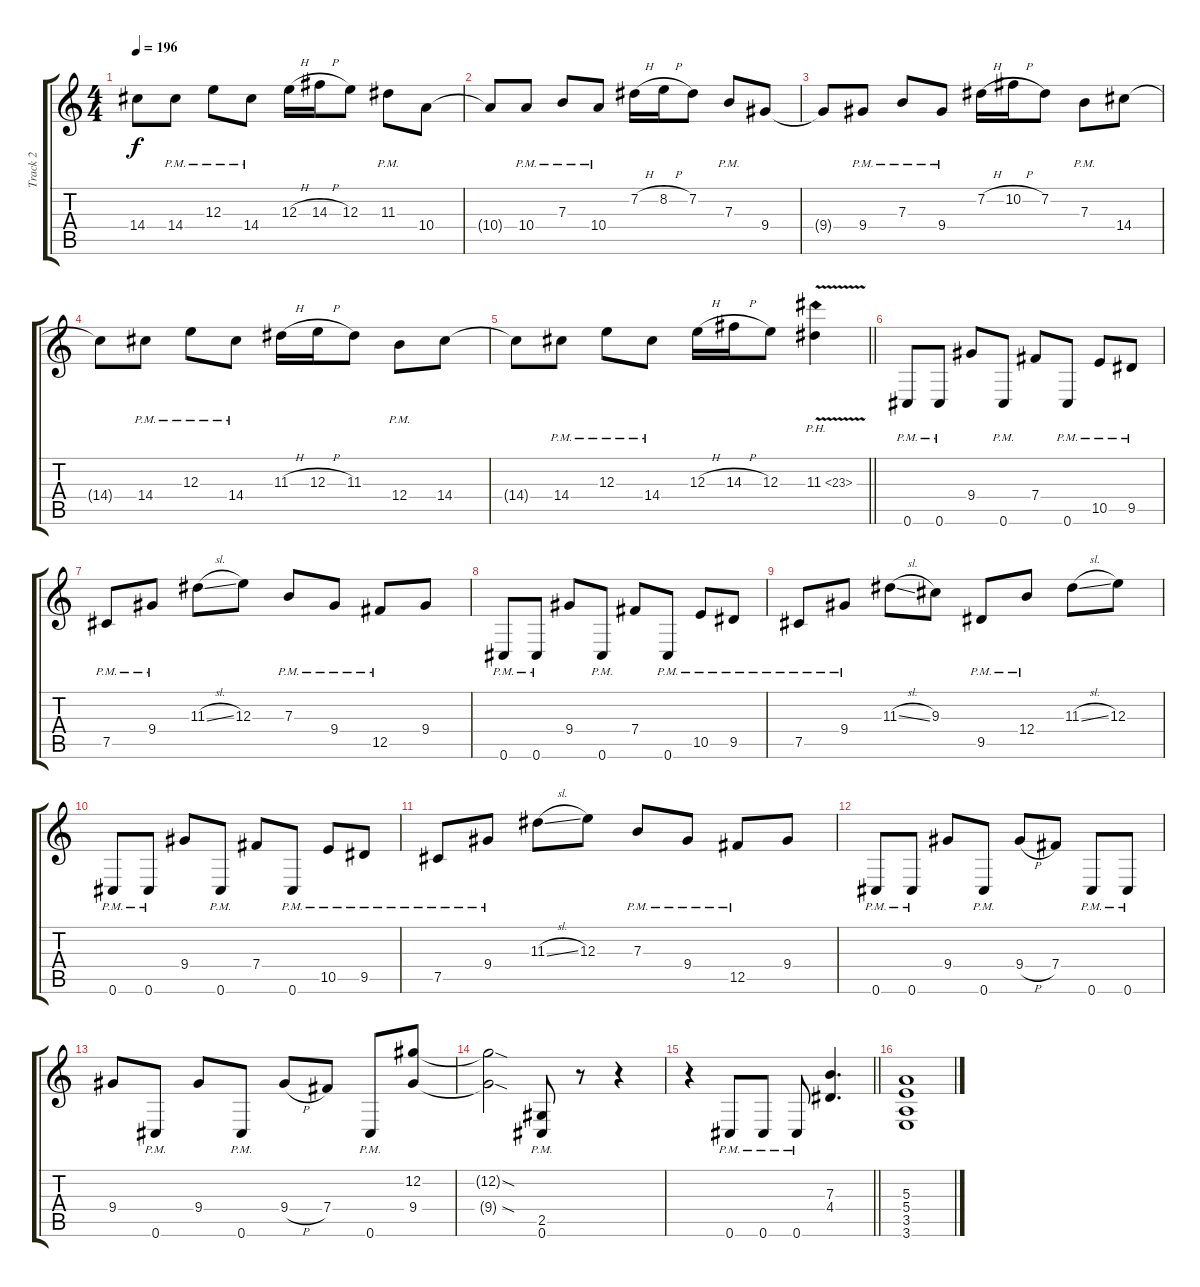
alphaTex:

\track ("Track 2" "Track 2") {instrument distortionguitar}
\staff {score tabs}
\tuning (Db4 Ab3 E3 B2 Gb2 Db2) {hide}
\ts (4 4)
\tempo 196
\clef g2
\ks c
14.4{t}.8{dy f} 14.4{pm}.8 12.3{pm}.8 14.4{pm}.8 12.3{h}.16 14.3{h}.16 12.3.8 11.3{pm}.8 10.4.8 |
10.4{t}.8 10.4{pm}.8 7.3{pm}.8 10.4{pm}.8 7.2{h}.16 8.2{h}.16 7.2.8 7.3{pm}.8 9.4.8 |
9.4{t}.8 9.4{pm}.8 7.3{pm}.8 9.4{pm}.8 7.2{h}.16 10.2{h}.16 7.2.8 7.3{pm}.8 14.4.8 |
14.4{t}.8 14.4{pm}.8 12.3{pm}.8 14.4{pm}.8 11.3{h}.16 12.3{h}.16 11.3.8 12.4{pm}.8 14.4.8 |
\barLineRight lightlight
14.4{t}.8 14.4{pm}.8 12.3{pm}.8 14.4{pm}.8 12.3{h}.16 14.3{h}.16 12.3.8 11.3{ph 12 v}.4 |
0.6{pm}.8 0.6{pm}.8 9.4.8 0.6{pm}.8 7.4.8 0.6{pm}.8 10.5{pm}.8 9.5{pm}.8 |
7.5{pm}.8 9.4{pm}.8 11.3{sl}.8 12.3.8 7.3{pm}.8 9.4{pm}.8 12.5{pm}.8 9.4.8 |
0.6{pm}.8 0.6{pm}.8 9.4.8 0.6{pm}.8 7.4.8 0.6{pm}.8 10.5{pm}.8 9.5{pm}.8 |
7.5{pm}.8 9.4{pm}.8 11.3{sl}.8 9.3.8 9.5{pm}.8 12.4{pm}.8 11.3{sl}.8 12.3.8 |
0.6{pm}.8 0.6{pm}.8 9.4.8 0.6{pm}.8 7.4.8 0.6{pm}.8 10.5{pm}.8 9.5{pm}.8 |
7.5{pm}.8 9.4{pm}.8 11.3{sl}.8 12.3.8 7.3{pm}.8 9.4{pm}.8 12.5{pm}.8 9.4.8 |
0.6{pm}.8 0.6{pm}.8 9.4.8 0.6{pm}.8 9.4{h}.8 7.4.8 0.6{pm}.8 0.6{pm}.8 |
9.4.8 0.6{pm}.8 9.4.8 0.6{pm}.8 9.4{h}.8 7.4.8 0.6{pm}.8 (12.2 9.4).8 |
(12.2{sod t} 9.4{sod t}).2 (2.5{pm} 0.6{pm}).8 r.8 r.4 |
\barLineRight lightlight
r.4 0.6{pm}.8 0.6{pm}.8 0.6{pm}.8 (7.3 4.4).4{d} |
(5.3 5.4 3.5 3.6).1
